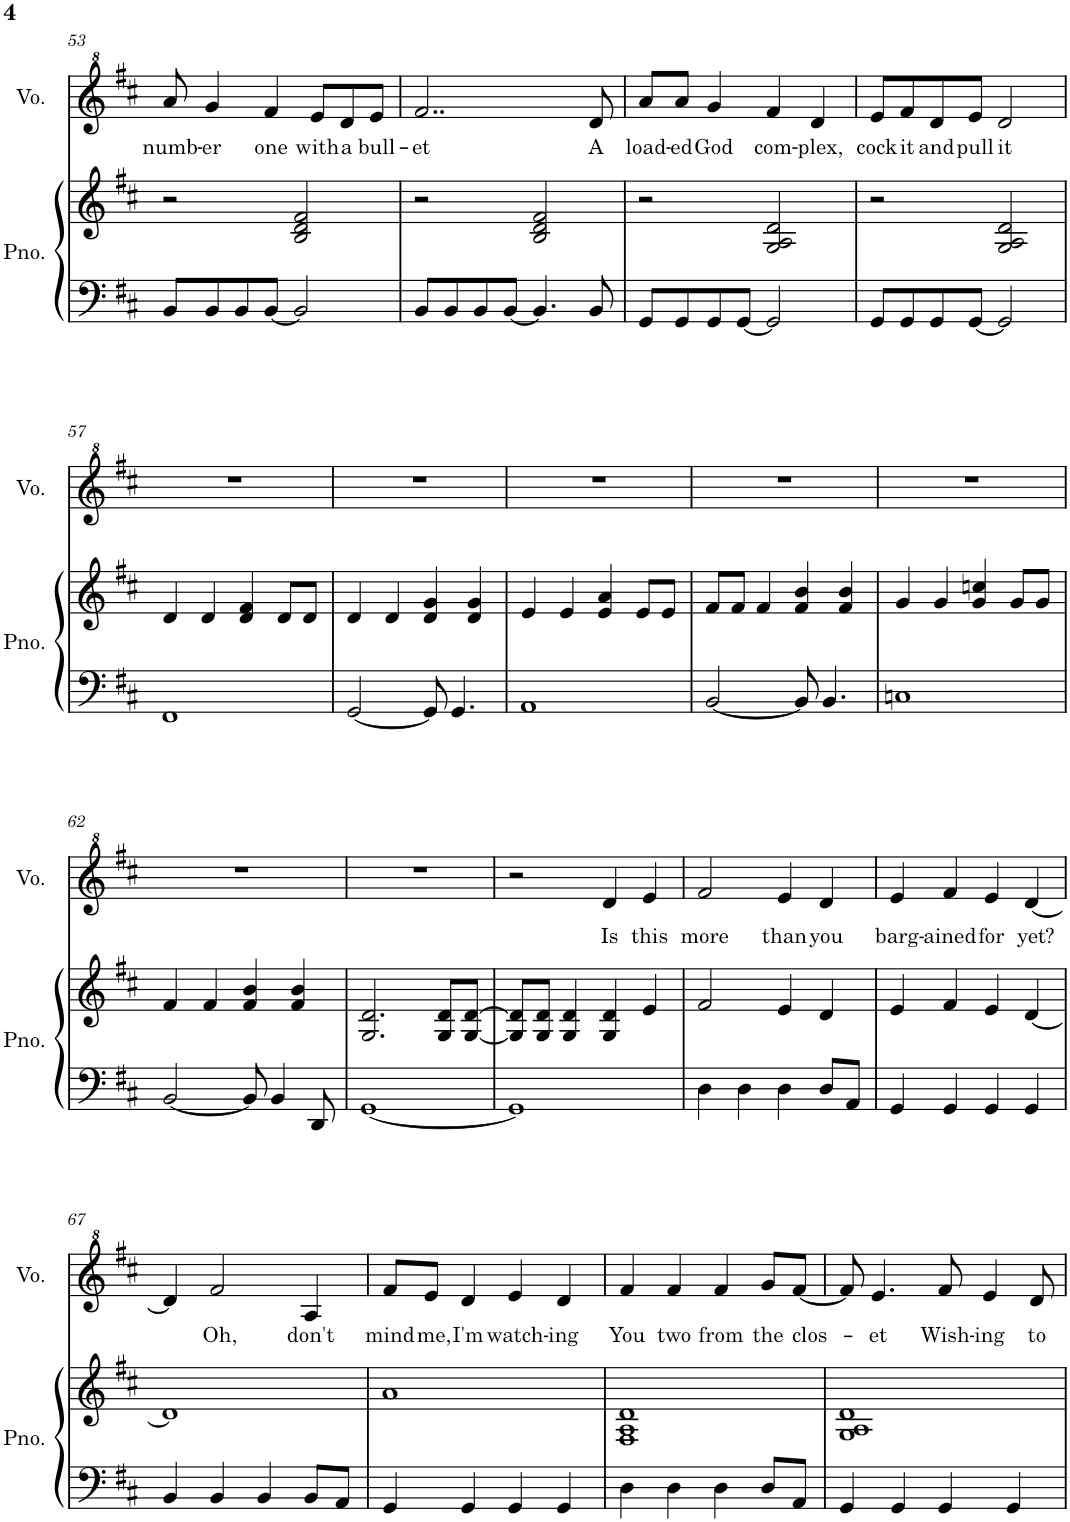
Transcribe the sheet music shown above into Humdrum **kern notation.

**kern	**kern	**kern	**text
*part2	*part2	*part1	*part1
*staff3	*staff2	*staff1	*staff1
*I"Piano	*	*I"Vocals	*
*I'Pno.	*	*I'Vo.	*
!!LO:PB:g=z
*clefF4	*clefG2	*clefG^2	*
*k[f#c#]	*k[f#c#]	*k[f#c#]	*
*M4/4	*M4/4	*M4/4	*
=53	=53	=53	=53
!	!	!	!LO:LY:b
8BB/L	2r	8aa/	numb-
!	!	!	!LO:LY:b
8BB/	.	4gg/	-er
8BB/	.	.	.
!	!	!	!LO:LY:b
[8BB/J	.	4ff#/	one
2BB/]	2B/ 2d/ 2f#/	.	.
!	!	!	!LO:LY:b
.	.	8ee/L	with
!	!	!	!LO:LY:b
.	.	8dd/	a
!	!	!	!LO:LY:b
.	.	8ee/J	bull-
=54	=54	=54	=54
!	!	!	!LO:LY:b
8BB/L	2r	2..ff#/	-et
8BB/	.	.	.
8BB/	.	.	.
[8BB/J	.	.	.
4.BB/]	2B/ 2d/ 2f#/	.	.
!	!	!	!LO:LY:b
8BB/	.	8dd/	A
=55	=55	=55	=55
!	!	!	!LO:LY:b
8GG/L	2r	8aa/L	load-
!	!	!	!LO:LY:b
8GG/	.	8aa/J	ed
!	!	!	!LO:LY:b
8GG/	.	4gg/	God
[8GG/J	.	.	.
!	!	!	!LO:LY:b
2GG/]	2G/ 2A/ 2d/	4ff#/	com-
!	!	!	!LO:LY:b
.	.	4dd/	-plex,
=56	=56	=56	=56
!	!	!	!LO:LY:b
8GG/L	2r	8ee/L	cock
!	!	!	!LO:LY:b
8GG/	.	8ff#/	it
!	!	!	!LO:LY:b
8GG/	.	8dd/	and
!	!	!	!LO:LY:b
[8GG/J	.	8ee/J	pull
!	!	!	!LO:LY:b
2GG/]	2G/ 2A/ 2d/	2dd/	it
!!LO:LB:g=z
=57	=57	=57	=57
1FF#	4d/	1r	.
.	4d/	.	.
.	4d/ 4f#/	.	.
.	8d/L	.	.
.	8d/J	.	.
=58	=58	=58	=58
[2GG/	4d/	1r	.
.	4d/	.	.
8GG/]	4d/ 4g/	.	.
4.GG/	.	.	.
.	4d/ 4g/	.	.
=59	=59	=59	=59
1AA	4e/	1r	.
.	4e/	.	.
.	4e/ 4a/	.	.
.	8e/L	.	.
.	8e/J	.	.
=60	=60	=60	=60
[2BB/	8f#/L	1r	.
.	8f#/J	.	.
.	4f#/	.	.
8BB/]	4f#/ 4b/	.	.
4.BB/	.	.	.
.	4f#/ 4b/	.	.
=61	=61	=61	=61
1Cn	4g/	1r	.
.	4g/	.	.
.	4g/ 4ccn/	.	.
.	8g/L	.	.
.	8g/J	.	.
!!LO:LB:g=z
=62	=62	=62	=62
[2BB/	4f#/	1r	.
.	4f#/	.	.
8BB/]	4f#/ 4b/	.	.
4BB/	.	.	.
.	4f#/ 4b/	.	.
8DD/	.	.	.
=63	=63	=63	=63
[1GG	2.G/ 2.d/	1r	.
.	8G/ 8d/L	.	.
.	[8G/ [8d/J	.	.
=64	=64	=64	=64
1GG]	8G/] 8d/]L	2r	.
.	8G/ 8d/J	.	.
.	4G/ 4d/	.	.
!	!	!	!LO:LY:b
.	4G/ 4d/	4dd/	Is
!	!	!	!LO:LY:b
.	4e/	4ee/	this
=65	=65	=65	=65
!	!	!	!LO:LY:b
4D\	2f#/	2ff#/	more
4D\	.	.	.
!	!	!	!LO:LY:b
4D\	4e/	4ee/	than
!	!	!	!LO:LY:b
8D/L	4d/	4dd/	you
8AA/J	.	.	.
=66	=66	=66	=66
!	!	!	!LO:LY:b
4GG/	4e/	4ee/	barg-
!	!	!	!LO:LY:b
4GG/	4f#/	4ff#/	-ained
!	!	!	!LO:LY:b
4GG/	4e/	4ee/	for
!	!	!	!LO:LY:b
4GG/	[4d/	[4dd/	yet?
!!LO:LB:g=z
=67	=67	=67	=67
4BB/	1d]	4dd/]	.
!	!	!	!LO:LY:b
4BB/	.	2ff#/	Oh,
4BB/	.	.	.
!	!	!	!LO:LY:b
8BB/L	.	4a/	don't
8AA/J	.	.	.
=68	=68	=68	=68
!	!	!	!LO:LY:b
4GG/	1a	8ff#/L	mind
!	!	!	!LO:LY:b
.	.	8ee/J	me,
!	!	!	!LO:LY:b
4GG/	.	4dd/	I'm
!	!	!	!LO:LY:b
4GG/	.	4ee/	watch-
!	!	!	!LO:LY:b
4GG/	.	4dd/	-ing
=69	=69	=69	=69
!	!	!	!LO:LY:b
4D\	1F# 1A 1d	4ff#/	You
!	!	!	!LO:LY:b
4D\	.	4ff#/	two
!	!	!	!LO:LY:b
4D\	.	4ff#/	from
!	!	!	!LO:LY:b
8D/L	.	8gg/L	the
!	!	!	!LO:LY:b
8AA/J	.	[8ff#/J	clos-
=70	=70	=70	=70
4GG/	1G 1A 1d	8ff#/]	.
!	!	!	!LO:LY:b
.	.	4.ee/	-et
4GG/	.	.	.
!	!	!	!LO:LY:b
4GG/	.	8ff#/	Wish-
!	!	!	!LO:LY:b
.	.	4ee/	-ing
4GG/	.	.	.
!	!	!	!LO:LY:b
.	.	8dd/	to
=	=	=	=
*-	*-	*-	*-
